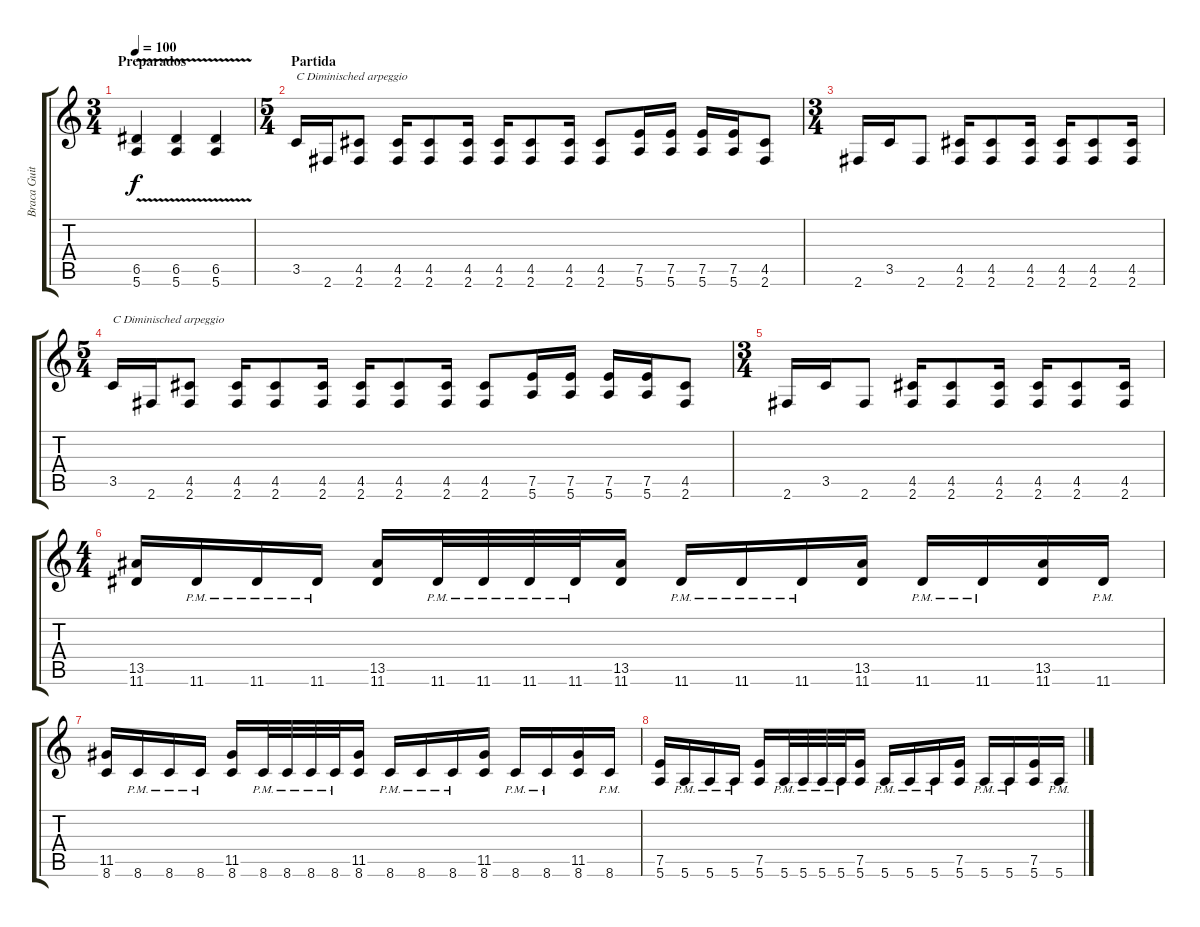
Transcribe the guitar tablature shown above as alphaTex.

\track ("Braca Guitarra principal" "Braca Guit") {instrument distortionguitar}
\staff {score tabs}
\tuning (E4 B3 G3 D3 A2 E2) {hide}
\ts (3 4)
\section ("" "Preparados")
\tempo 100
\clef g2
\ks c
(6.5{v} 5.6{v}).4{dy f instrument distortionguitar} (6.5{v} 5.6{v}).4 (6.5{v} 5.6).4 |
\ts (5 4)
\section ("" "Partida")
3.5.16{txt "C Diminisched arpeggio"} 2.6.16 (4.5 2.6).8 (4.5 2.6).16 (4.5 2.6).8 (4.5 2.6).16 (4.5 2.6).16 (4.5 2.6).8 (4.5 2.6).16 (4.5 2.6).8 (7.5 5.6).16 (7.5 5.6).16 (7.5 5.6).16 (7.5 5.6).16 (4.5 2.6).8 |
\ts (3 4)
2.6.16 3.5.16 2.6.8 (4.5 2.6).16 (4.5 2.6).8 (4.5 2.6).16 (4.5 2.6).16 (4.5 2.6).8 (4.5 2.6).16 |
\ts (5 4)
3.5.16{txt "C Diminisched arpeggio"} 2.6.16 (4.5 2.6).8 (4.5 2.6).16 (4.5 2.6).8 (4.5 2.6).16 (4.5 2.6).16 (4.5 2.6).8 (4.5 2.6).16 (4.5 2.6).8 (7.5 5.6).16 (7.5 5.6).16 (7.5 5.6).16 (7.5 5.6).16 (4.5 2.6).8 |
\ts (3 4)
2.6.16 3.5.16 2.6.8 (4.5 2.6).16 (4.5 2.6).8 (4.5 2.6).16 (4.5 2.6).16 (4.5 2.6).8 (4.5 2.6).16 |
\ts (4 4)
(13.5 11.6).16 11.6{pm}.16 11.6{pm}.16 11.6{pm}.16 (13.5 11.6).16 11.6{pm}.32 11.6{pm}.32 11.6{pm}.32 11.6{pm}.32 (13.5 11.6).16 11.6{pm}.16 11.6{pm}.16 11.6{pm}.16 (13.5 11.6).16 11.6{pm}.16 11.6{pm}.16 (13.5 11.6).16 11.6{pm}.16 |
(11.5 8.6).16 8.6{pm}.16 8.6{pm}.16 8.6{pm}.16 (11.5 8.6).16 8.6{pm}.32 8.6{pm}.32 8.6{pm}.32 8.6{pm}.32 (11.5 8.6).16 8.6{pm}.16 8.6{pm}.16 8.6{pm}.16 (11.5 8.6).16 8.6{pm}.16 8.6{pm}.16 (11.5 8.6).16 8.6{pm}.16 |
(7.5 5.6).16 5.6{pm}.16 5.6{pm}.16 5.6{pm}.16 (7.5 5.6).16 5.6{pm}.32 5.6{pm}.32 5.6{pm}.32 5.6{pm}.32 (7.5 5.6).16 5.6{pm}.16 5.6{pm}.16 5.6{pm}.16 (7.5 5.6).16 5.6{pm}.16 5.6{pm}.16 (7.5 5.6).16 5.6{pm}.16
